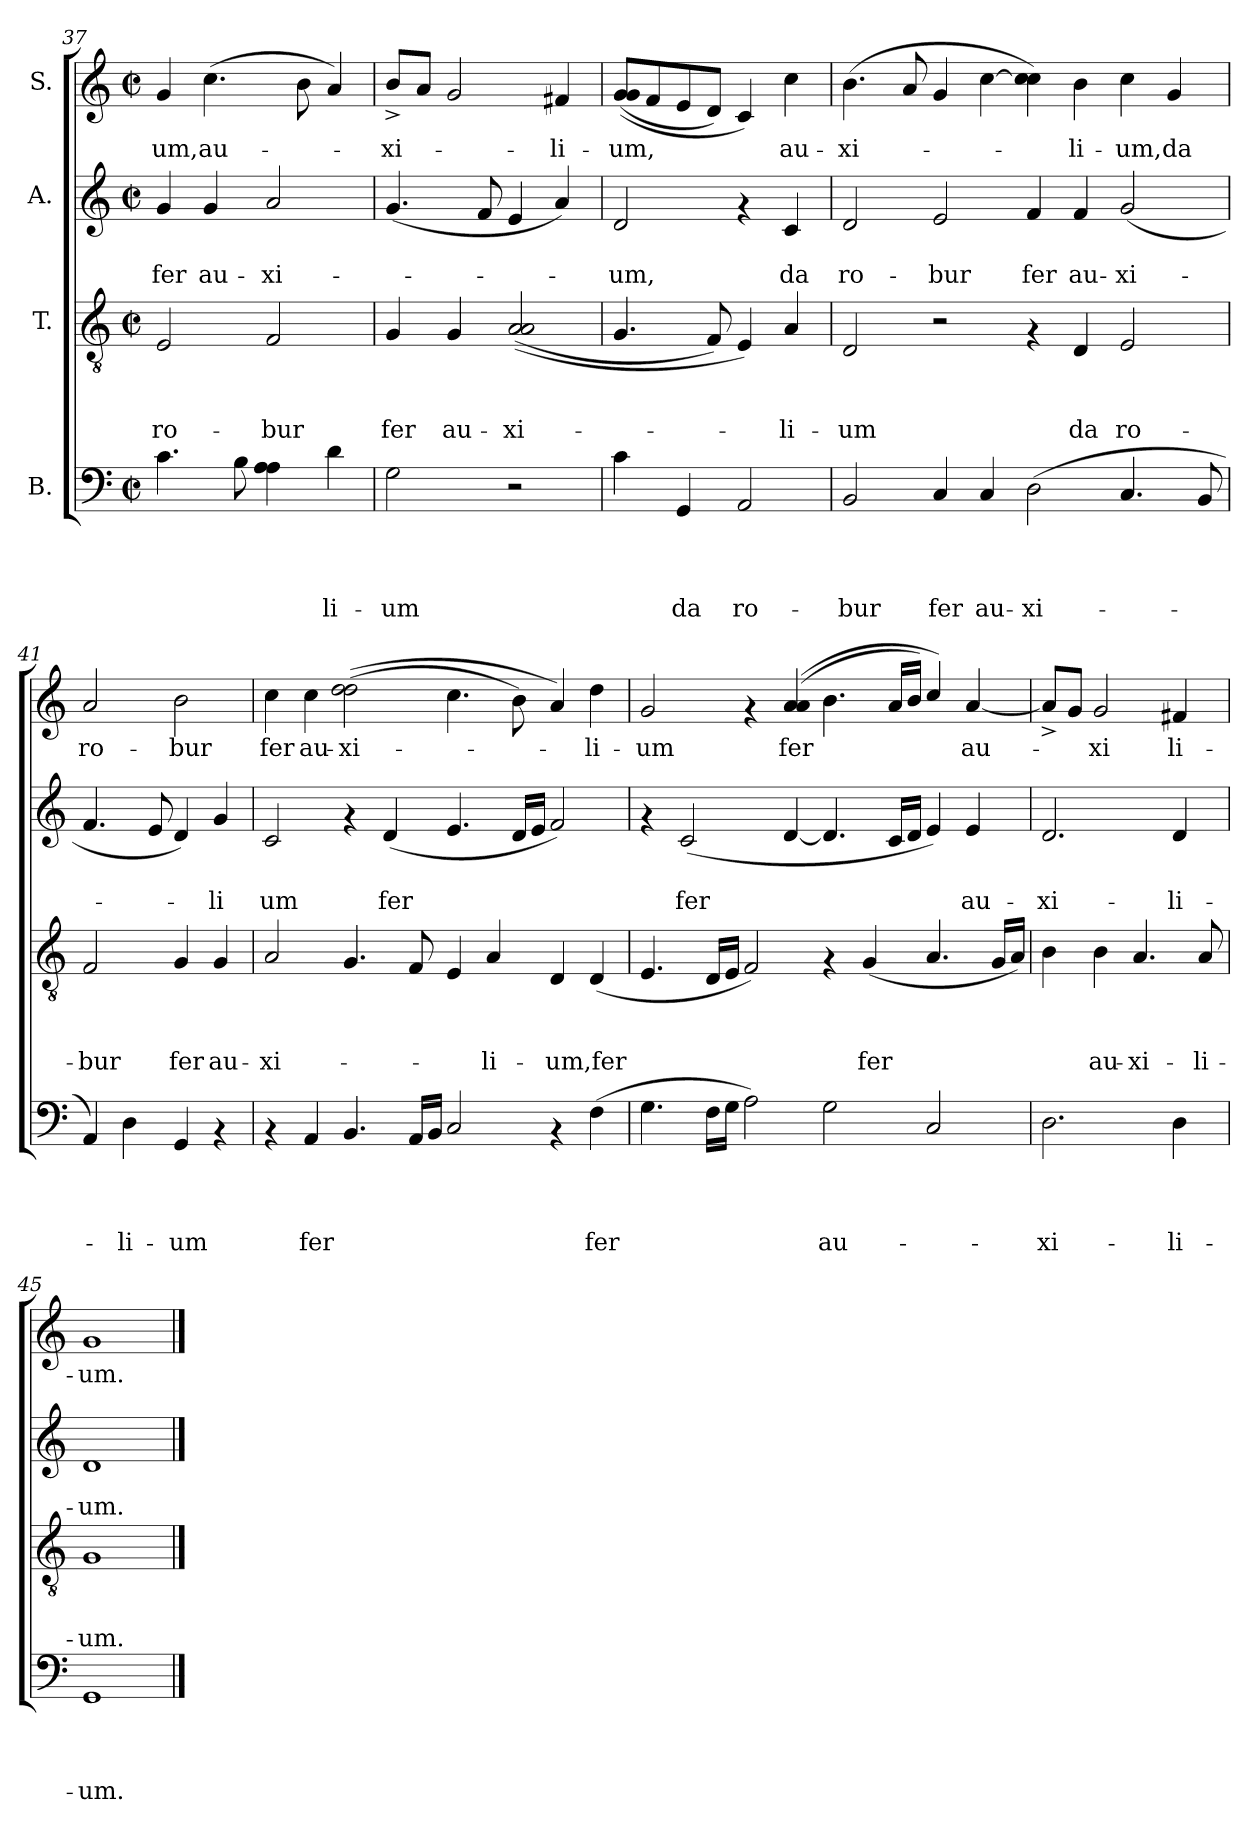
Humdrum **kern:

**kern	**text	**text	**text	**text	**kern	**text	**text	**text	**kern	**text	**text	**kern	**text
*part4	*part4	*part4	*part4	*part4	*part3	*part3	*part3	*part3	*part2	*part2	*part2	*part1	*part1
*staff4	*staff4	*staff4	*staff4	*staff4	*staff3	*staff3	*staff3	*staff3	*staff2	*staff2	*staff2	*staff1	*staff1
*I"B.	*	*	*	*	*I"T.	*	*	*	*I"A.	*	*	*I"S.	*
!!LO:LB:g=z
*clefF4	*	*	*	*	*clefGv2	*	*	*	*clefG2	*	*	*clefG2	*
*k[]	*	*	*	*	*k[]	*	*	*	*k[]	*	*	*k[]	*
*C:	*	*	*	*	*C:	*	*	*	*C:	*	*	*C:	*
*M2/2	*	*	*	*	*M2/2	*	*	*	*M2/2	*	*	*M2/2	*
*met(c|)	*	*	*	*	*met(c|)	*	*	*	*met(c|)	*	*	*met(c|)	*
=37	=37	=37	=37	=37	=37	=37	=37	=37	=37	=37	=37	=37	=37
!	!	!	!	!	!	!	!	!LO:LY:b	!	!	!LO:LY:b	!	!LO:LY:b
4.c\	.	.	.	.	2E/	.	.	ro-	4g/	.	fer	4g/	-um,
!	!	!	!	!	!	!	!	!	!	!	!LO:LY:b	!	!LO:LY:b
.	.	.	.	.	.	.	.	.	4g/	.	au-	(>4.cc\	au-
8B\	.	.	.	.	.	.	.	.	.	.	.	.	.
!	!	!	!	!	!	!	!	!LO:LY:b	!	!	!LO:LY:b	!	!
4A\ 4A\	.	.	.	.	2F/	.	.	-bur	2a/	.	-xi-	.	.
.	.	.	.	.	.	.	.	.	.	.	.	8b\	.
!	!	!	!	!LO:LY:b	!	!	!	!	!	!	!	!	!
4d\	.	.	.	-li-	.	.	.	.	.	.	.	4a/)	.
=38	=38	=38	=38	=38	=38	=38	=38	=38	=38	=38	=38	=38	=38
!	!	!	!	!LO:LY:b	!	!	!	!LO:LY:b	!	!	!	!	!LO:LY:b
2G\	.	.	.	-um	4G/	.	.	fer	(>4.g/	.	.	8b^</L	-xi-
.	.	.	.	.	.	.	.	.	.	.	.	8a/J	.
!	!	!	!	!	!	!	!	!LO:LY:b	!	!	!	!	!
.	.	.	.	.	4G/	.	.	au-	.	.	.	2g/	.
.	.	.	.	.	.	.	.	.	8f/	.	.	.	.
!	!	!	!	!	!	!	!	!LO:LY:b	!	!	!	!	!
2r	.	.	.	.	(>(>2A/ 2A/	.	.	-xi-	4e/	.	.	.	.
!	!	!	!	!	!	!	!	!	!	!	!	!	!LO:LY:b
.	.	.	.	.	.	.	.	.	4a/)	.	.	4f#X/	-li-
=39	=39	=39	=39	=39	=39	=39	=39	=39	=39	=39	=39	=39	=39
!	!	!	!	!	!	!	!	!	!	!	!LO:LY:b	!	!LO:LY:b
4c\	.	.	.	.	4.G/	.	.	.	2d/	.	-um,	(>(>8g/ 8g/L	-um,
.	.	.	.	.	.	.	.	.	.	.	.	8f/	.
!	!	!	!	!LO:LY:b	!	!	!	!	!	!	!	!	!
4GG/	.	.	.	da	.	.	.	.	.	.	.	8e/	.
.	.	.	.	.	8F/)	.	.	.	.	.	.	8d/J)	.
!	!	!	!	!LO:LY:b	!	!	!	!	!	!	!	!	!
2AA/	.	.	.	ro-	4E/)	.	.	.	4rf	.	.	4c/)	.
!	!	!	!	!	!	!	!	!LO:LY:b	!	!	!LO:LY:b	!	!LO:LY:b
.	.	.	.	.	4A/	.	.	-li-	4c/	.	da	4cc\	au-
=40	=40	=40	=40	=40	=40	=40	=40	=40	=40	=40	=40	=40	=40
!	!	!	!	!LO:LY:b	!	!	!	!LO:LY:b	!	!	!LO:LY:b	!	!LO:LY:b
2BB/	.	.	.	-bur	2D/	.	.	-um	2d/	.	ro-	(>4.b\	-xi-
.	.	.	.	.	.	.	.	.	.	.	.	8a/	.
!	!	!	!	!LO:LY:b	!	!	!	!	!	!	!LO:LY:b	!	!
4C/	.	.	.	fer	2r	.	.	.	2e/	.	-bur	4g/	.
!	!	!	!	!LO:LY:b	!	!	!	!	!	!	!	!	!
4C/	.	.	.	au-	.	.	.	.	.	.	.	[>4cc\	.
!	!	!	!	!LO:LY:b	!	!	!	!	!	!	!LO:LY:b	!	!
(>2D\	.	.	.	-xi-	4rF	.	.	.	4f/	.	fer	4cc\] 4cc\)	.
!	!	!	!	!	!	!	!	!LO:LY:b	!	!	!LO:LY:b	!	!LO:LY:b
.	.	.	.	.	4D/	.	.	da	4f/	.	au-	4b\	-li-
!	!	!	!	!	!	!	!	!LO:LY:b	!	!	!LO:LY:b	!	!LO:LY:b
4.C/	.	.	.	.	2E/	.	.	ro-	(>2g/	.	-xi-	4cc\	-um,
!	!	!	!	!	!	!	!	!	!	!	!	!	!LO:LY:b
.	.	.	.	.	.	.	.	.	.	.	.	4g/	da
8BB/	.	.	.	.	.	.	.	.	.	.	.	.	.
=41	=41	=41	=41	=41	=41	=41	=41	=41	=41	=41	=41	=41	=41
!	!	!	!	!	!	!	!	!LO:LY:b	!	!	!	!	!LO:LY:b
4AA/)	.	.	.	.	2F/	.	.	-bur	4.f/	.	.	2a/	ro-
!	!	!	!	!LO:LY:b	!	!	!	!	!	!	!	!	!
4D\	.	.	.	-li-	.	.	.	.	.	.	.	.	.
.	.	.	.	.	.	.	.	.	8e/	.	.	.	.
!	!	!	!	!LO:LY:b	!	!	!	!LO:LY:b	!	!	!	!	!LO:LY:b
4GG/	.	.	.	-um	4G/	.	.	fer	4d/)	.	.	2b\	-bur
!	!	!	!	!	!	!	!	!LO:LY:b	!	!	!LO:LY:b	!	!
4rAA	.	.	.	.	4G/	.	.	au-	4g/	.	-li	.	.
!!LO:PB:g=z
=42	=42	=42	=42	=42	=42	=42	=42	=42	=42	=42	=42	=42	=42
!	!	!	!	!	!	!	!	!LO:LY:b	!	!	!LO:LY:b	!	!LO:LY:b
4rAA	.	.	.	.	2A/	.	.	-xi-	2c/	.	um	4cc\	fer
!	!	!	!	!LO:LY:b	!	!	!	!	!	!	!	!	!LO:LY:b
4AA/	.	.	.	fer	.	.	.	.	.	.	.	4cc\	au-
!	!	!	!	!	!	!	!	!	!	!	!	!	!LO:LY:b
4.BB/	.	.	.	.	4.G/	.	.	.	4rf	.	.	(>(>2dd\ 2dd\	-xi-
!	!	!	!	!	!	!	!	!	!	!	!LO:LY:b	!	!
.	.	.	.	.	.	.	.	.	(>4d/	.	fer	.	.
16AA/LL	.	.	.	.	8F/	.	.	.	.	.	.	.	.
16BB/JJ	.	.	.	.	.	.	.	.	.	.	.	.	.
2C/	.	.	.	.	4E/	.	.	.	4.e/	.	.	4.cc\	.
!	!	!	!	!	!	!	!	!LO:LY:b	!	!	!	!	!
.	.	.	.	.	4A/	.	.	-li-	.	.	.	.	.
.	.	.	.	.	.	.	.	.	16d/LL	.	.	8b\)	.
.	.	.	.	.	.	.	.	.	16e/JJ	.	.	.	.
!	!	!	!	!	!	!	!	!LO:LY:b	!	!	!	!	!
4rAA	.	.	.	.	4D/	.	.	-um,fer	2f/)	.	.	4a/)	.
!	!	!	!	!LO:LY:b	!	!	!	!	!	!	!	!	!LO:LY:b
(>4F\	.	.	.	fer	(>4D/	.	.	.	.	.	.	4dd\	-li-
=43	=43	=43	=43	=43	=43	=43	=43	=43	=43	=43	=43	=43	=43
!	!	!	!	!	!	!	!	!	!	!	!	!	!LO:LY:b
4.G\	.	.	.	.	4.E/	.	.	.	4rf	.	.	2g/	-um
!	!	!	!	!	!	!	!	!	!	!	!LO:LY:b	!	!
.	.	.	.	.	.	.	.	.	(>2c/	.	fer	.	.
16F\LL	.	.	.	.	16D/LL	.	.	.	.	.	.	.	.
16G\JJ	.	.	.	.	16E/JJ	.	.	.	.	.	.	.	.
2A\)	.	.	.	.	2F/)	.	.	.	.	.	.	4rf	.
!	!	!	!	!	!	!	!	!	!	!	!	!	!LO:LY:b
.	.	.	.	.	.	.	.	.	[>4d/	.	.	(>(>4a/ 4a/	fer
!	!	!	!	!LO:LY:b	!	!	!	!	!	!	!	!	!
2G\	.	.	.	au-	4rF	.	.	.	4.d/]	.	.	4.b\	.
!	!	!	!	!	!	!	!	!LO:LY:b	!	!	!	!	!
.	.	.	.	.	(>4G/	.	.	fer	.	.	.	.	.
.	.	.	.	.	.	.	.	.	16c/LL	.	.	16a/LL	.
.	.	.	.	.	.	.	.	.	16d/JJ	.	.	16b/JJ)	.
2C/	.	.	.	.	4.A/	.	.	.	4e/)	.	.	4cc/)	.
!	!	!	!	!	!	!	!	!	!	!	!LO:LY:b	!	!LO:LY:b
.	.	.	.	.	.	.	.	.	4e/	.	au-	[>4a/	au-
.	.	.	.	.	16G/LL	.	.	.	.	.	.	.	.
.	.	.	.	.	16A/JJ)	.	.	.	.	.	.	.	.
=44	=44	=44	=44	=44	=44	=44	=44	=44	=44	=44	=44	=44	=44
!	!	!	!	!LO:LY:b	!	!	!	!	!	!	!LO:LY:b	!	!
2.D\	.	.	.	-xi-	4B\	.	.	.	2.d/	.	-xi-	8a^</L]	.
.	.	.	.	.	.	.	.	.	.	.	.	8g/J	.
!	!	!	!	!	!	!	!	!LO:LY:b	!	!	!	!	!LO:LY:b
.	.	.	.	.	4B\	.	.	au-	.	.	.	2g/	-xi
!	!	!	!	!	!	!	!	!LO:LY:b	!	!	!	!	!
.	.	.	.	.	4.A/	.	.	-xi-	.	.	.	.	.
!	!	!	!	!LO:LY:b	!	!	!	!	!	!	!LO:LY:b	!	!LO:LY:b
4D\	.	.	.	-li-	.	.	.	.	4d/	.	-li-	4f#X/	li-
!	!	!	!	!	!	!	!	!LO:LY:b	!	!	!	!	!
.	.	.	.	.	8A/	.	.	-li-	.	.	.	.	.
=45	=45	=45	=45	=45	=45	=45	=45	=45	=45	=45	=45	=45	=45
!	!	!	!	!LO:LY:b	!	!	!	!LO:LY:b	!	!	!LO:LY:b	!	!LO:LY:b
1GG	.	.	.	-um.	1G	.	.	-um.	1d	.	-um.	1g	-um.
==	==	==	==	==	==	==	==	==	==	==	==	==	==
*-	*-	*-	*-	*-	*-	*-	*-	*-	*-	*-	*-	*-	*-
